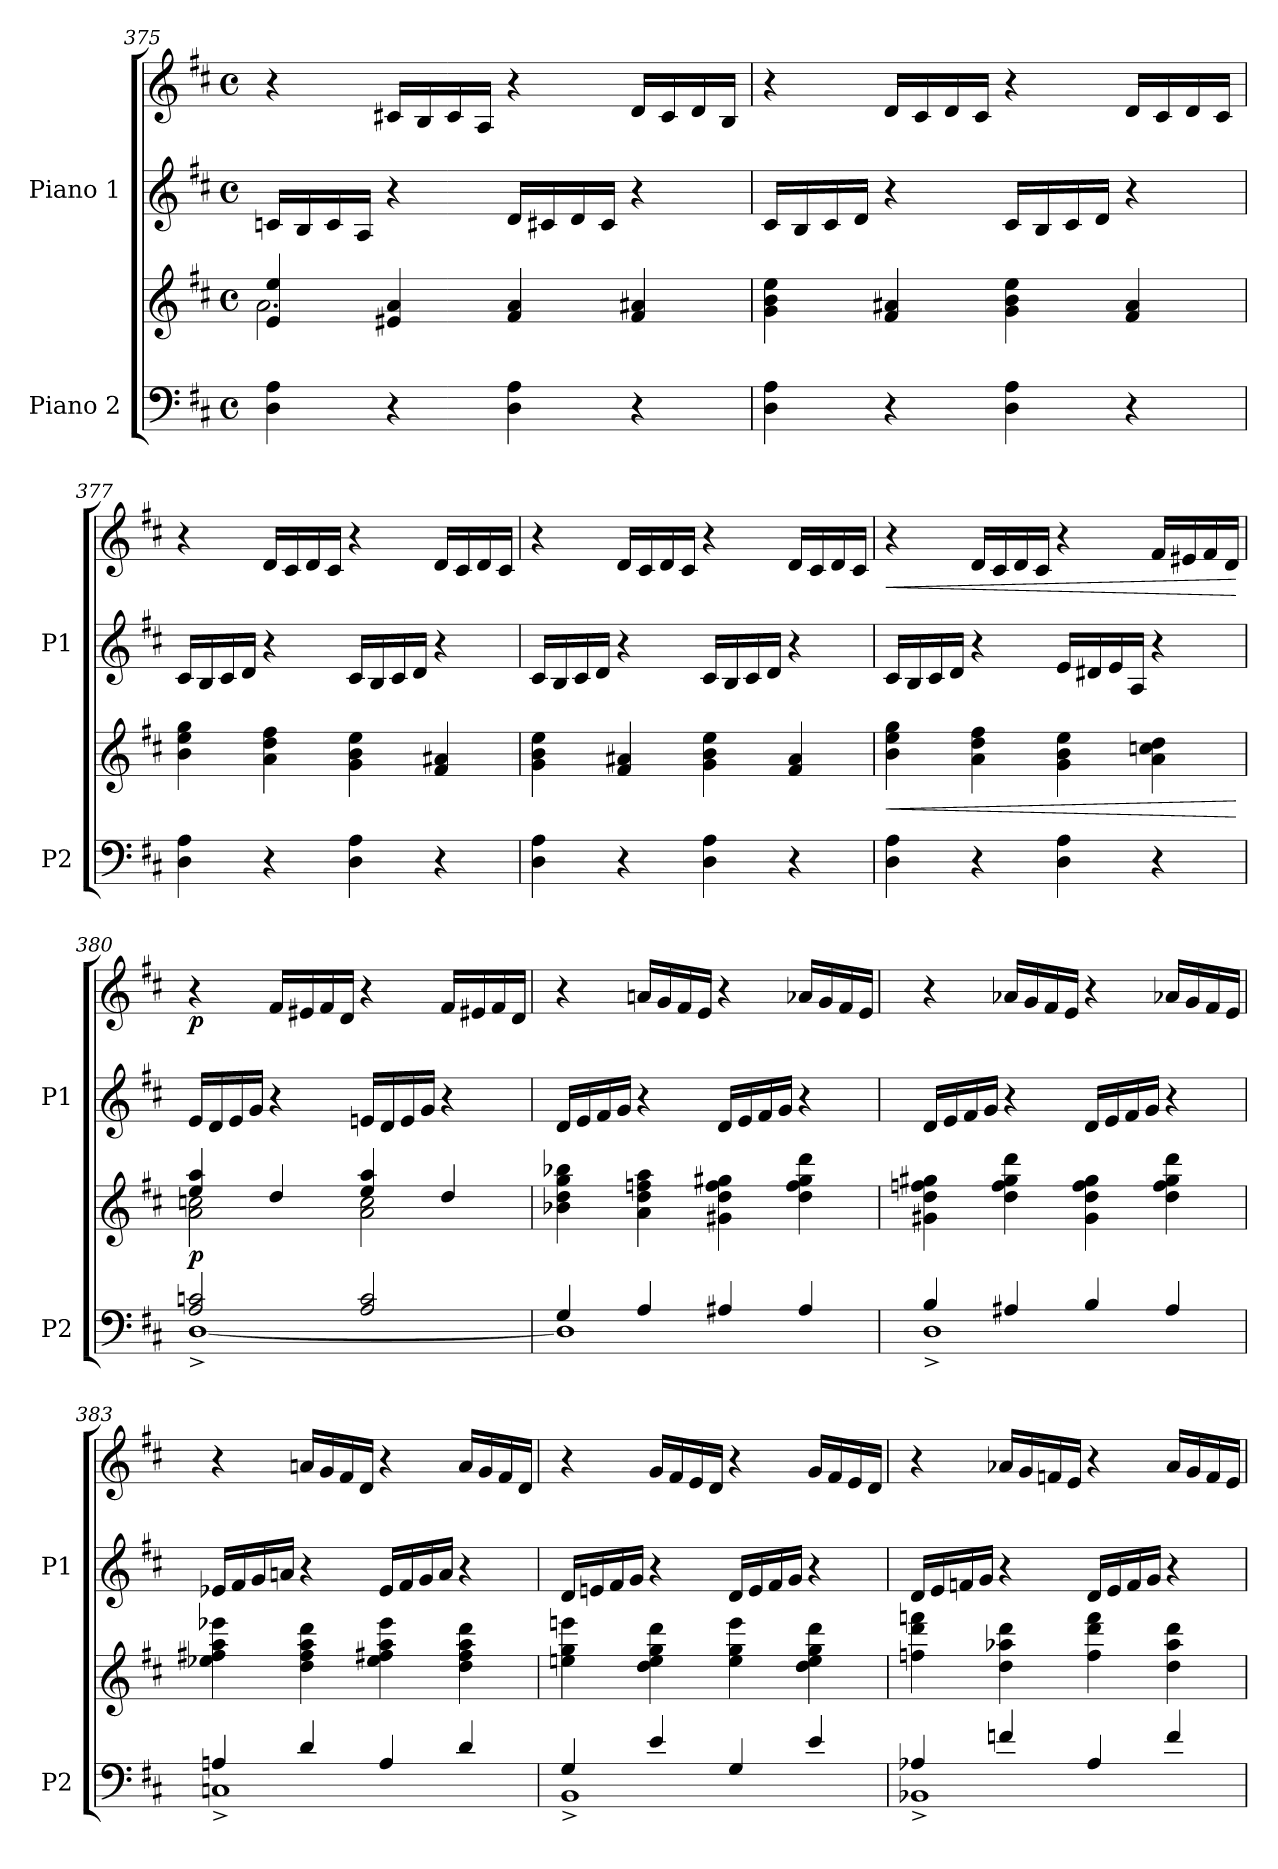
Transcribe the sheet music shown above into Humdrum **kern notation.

**kern	**kern	**dynam	**kern	**kern	**dynam
*part2	*part2	*part2	*part1	*part1	*part1
*staff4	*staff3	*staff3/4	*staff2	*staff1	*staff1/2
*I"Piano 2	*	*	*I"Piano 1	*	*
*I'P2	*	*	*I'P1	*	*
!!LO:LB:g=z
*clefF4	*clefG2	*	*clefG2	*clefG2	*
*k[f#c#]	*k[f#c#]	*	*k[f#c#]	*k[f#c#]	*
*M4/4	*M4/4	*	*M4/4	*M4/4	*
*met(c)	*met(c)	*	*met(c)	*met(c)	*
=375	=375	=375	=375	=375	=375
*	*^	*	*	*	*
4D\ 4A\	4e/ 4ee/	2.a\	.	16cn/LL	4r	.
.	.	.	.	16B/	.	.
.	.	.	.	16c/	.	.
.	.	.	.	16A/JJ	.	.
4r	4e#X/ 4a/	.	.	4r	16c#X/LL	.
.	.	.	.	.	16B/	.
.	.	.	.	.	16c#/	.
.	.	.	.	.	16A/JJ	.
4D\ 4A\	4f#/ 4a/	.	.	16d/LL	4r	.
.	.	.	.	16c#X/	.	.
.	.	.	.	16d/	.	.
.	.	.	.	16c#/JJ	.	.
4r	4f#/ 4a#X/	4reyy	.	4r	16d/LL	.
.	.	.	.	.	16c#/	.
.	.	.	.	.	16d/	.
.	.	.	.	.	16B/JJ	.
*	*v	*v	*	*	*	*
=376	=376	=376	=376	=376	=376
4D\ 4A\	4g\ 4b\ 4ee\	.	16c#/LL	4r	.
.	.	.	16B/	.	.
.	.	.	16c#/	.	.
.	.	.	16d/JJ	.	.
4r	4f#/ 4a#X/	.	4r	16d/LL	.
.	.	.	.	16c#/	.
.	.	.	.	16d/	.
.	.	.	.	16c#/JJ	.
4D\ 4A\	4g\ 4b\ 4ee\	.	16c#/LL	4r	.
.	.	.	16B/	.	.
.	.	.	16c#/	.	.
.	.	.	16d/JJ	.	.
4r	4f#/ 4a#/	.	4r	16d/LL	.
.	.	.	.	16c#/	.
.	.	.	.	16d/	.
.	.	.	.	16c#/JJ	.
!!LO:LB:g=z
=377	=377	=377	=377	=377	=377
4D\ 4A\	4b\ 4ee\ 4gg\	.	16c#/LL	4r	.
.	.	.	16B/	.	.
.	.	.	16c#/	.	.
.	.	.	16d/JJ	.	.
4r	4a\ 4dd\ 4ff#\	.	4r	16d/LL	.
.	.	.	.	16c#/	.
.	.	.	.	16d/	.
.	.	.	.	16c#/JJ	.
4D\ 4A\	4g\ 4b\ 4ee\	.	16c#/LL	4r	.
.	.	.	16B/	.	.
.	.	.	16c#/	.	.
.	.	.	16d/JJ	.	.
4r	4f#/ 4a#X/	.	4r	16d/LL	.
.	.	.	.	16c#/	.
.	.	.	.	16d/	.
.	.	.	.	16c#/JJ	.
=378	=378	=378	=378	=378	=378
4D\ 4A\	4g\ 4b\ 4ee\	.	16c#/LL	4r	.
.	.	.	16B/	.	.
.	.	.	16c#/	.	.
.	.	.	16d/JJ	.	.
4r	4f#/ 4a#X/	.	4r	16d/LL	.
.	.	.	.	16c#/	.
.	.	.	.	16d/	.
.	.	.	.	16c#/JJ	.
4D\ 4A\	4g\ 4b\ 4ee\	.	16c#/LL	4r	.
.	.	.	16B/	.	.
.	.	.	16c#/	.	.
.	.	.	16d/JJ	.	.
4r	4f#/ 4a#/	.	4r	16d/LL	.
.	.	.	.	16c#/	.
.	.	.	.	16d/	.
.	.	.	.	16c#/JJ	.
!!LO:PB:g=z
=379	=379	=379	=379	=379	=379
!	!	!LO:HP:b	!	!	!LO:HP:b
4D\ 4A\	4b\ 4ee\ 4gg\	<	16c#/LL	4r	<
.	.	.	16B/	.	.
.	.	.	16c#/	.	.
.	.	.	16d/JJ	.	.
4r	4a\ 4dd\ 4ff#\	.	4r	16d/LL	.
.	.	.	.	16c#/	.
.	.	.	.	16d/	.
.	.	.	.	16c#/JJ	.
4D\ 4A\	4g\ 4b\ 4ee\	.	16e/LL	4r	.
.	.	.	16d#X/	.	.
.	.	.	16e/	.	.
.	.	.	16A/JJ	.	.
4r	4a\ 4ccn\ 4dd\	.	4r	16f#/LL	.
.	.	.	.	16e#X/	.
.	.	.	.	16f#/	.
.	.	.	.	16d/JJ	.
.	.	[	.	.	[
=380	=380	=380	=380	=380	=380
*^	*^	*	*	*	*
!	!	!	!	!LO:DY:b	!	!	!LO:DY:b
2A/ 2cn/	[1D^	4ee/ 4aa/	2a\ 2ccn\	p	16e/LL	4r	p
.	.	.	.	.	16d/	.	.
.	.	.	.	.	16e/	.	.
.	.	.	.	.	16g/JJ	.	.
.	.	4dd/	.	.	4r	16f#/LL	.
.	.	.	.	.	.	16e#X/	.
.	.	.	.	.	.	16f#/	.
.	.	.	.	.	.	16d/JJ	.
2A/ 2c/	.	4ee/ 4aa/	2a\ 2cc\	.	16en/LL	4r	.
.	.	.	.	.	16d/	.	.
.	.	.	.	.	16e/	.	.
.	.	.	.	.	16g/JJ	.	.
.	.	4dd/	.	.	4r	16f#/LL	.
.	.	.	.	.	.	16e#X/	.
.	.	.	.	.	.	16f#/	.
.	.	.	.	.	.	16d/JJ	.
*	*	*v	*v	*	*	*	*
!!LO:LB:g=z
=381	=381	=381	=381	=381	=381	=381
4G/	1D]	4b-X\ 4dd\ 4gg\ 4bb-X\	.	16d/LL	4r	.
.	.	.	.	16e/	.	.
.	.	.	.	16f#/	.	.
.	.	.	.	16g/JJ	.	.
4A/	.	4a\ 4dd\ 4ffn\ 4aa\	.	4r	16an/LL	.
.	.	.	.	.	16g/	.
.	.	.	.	.	16f#/	.
.	.	.	.	.	16e/JJ	.
4A#X/	.	4g#X\ 4dd\ 4ff\ 4gg#X\	.	16d/LL	4r	.
.	.	.	.	16e/	.	.
.	.	.	.	16f#/	.	.
.	.	.	.	16g/JJ	.	.
4A#/	.	4dd\ 4ff\ 4gg#\ 4ddd\	.	4r	16a-X/LL	.
.	.	.	.	.	16g/	.
.	.	.	.	.	16f#/	.
.	.	.	.	.	16e/JJ	.
=382	=382	=382	=382	=382	=382	=382
4B/	1D^	4g#X\ 4dd\ 4ffn\ 4gg#X\	.	16d/LL	4r	.
.	.	.	.	16e/	.	.
.	.	.	.	16f#/	.	.
.	.	.	.	16g/JJ	.	.
4A#X/	.	4dd\ 4ff\ 4gg#\ 4ddd\	.	4r	16a-X/LL	.
.	.	.	.	.	16g/	.
.	.	.	.	.	16f#/	.
.	.	.	.	.	16e/JJ	.
4B/	.	4g#\ 4dd\ 4ff\ 4gg#\	.	16d/LL	4r	.
.	.	.	.	16e/	.	.
.	.	.	.	16f#/	.	.
.	.	.	.	16g/JJ	.	.
4A#/	.	4dd\ 4ff\ 4gg#\ 4ddd\	.	4r	16a-X/LL	.
.	.	.	.	.	16g/	.
.	.	.	.	.	16f#/	.
.	.	.	.	.	16e/JJ	.
!!LO:LB:g=z
=383	=383	=383	=383	=383	=383	=383
4An/	1Cn^	4ee-X\ 4ff#X\ 4aa\ 4eee-X\	.	16e-X/LL	4r	.
.	.	.	.	16f#/	.	.
.	.	.	.	16g/	.	.
.	.	.	.	16an/JJ	.	.
4d/	.	4dd\ 4ff#\ 4aa\ 4ddd\	.	4r	16an/LL	.
.	.	.	.	.	16g/	.
.	.	.	.	.	16f#/	.
.	.	.	.	.	16d/JJ	.
4A/	.	4ee-\ 4ff#X\ 4aa\ 4eee-\	.	16e-/LL	4r	.
.	.	.	.	16f#/	.	.
.	.	.	.	16g/	.	.
.	.	.	.	16a/JJ	.	.
4d/	.	4dd\ 4ff#\ 4aa\ 4ddd\	.	4r	16a/LL	.
.	.	.	.	.	16g/	.
.	.	.	.	.	16f#/	.
.	.	.	.	.	16d/JJ	.
=384	=384	=384	=384	=384	=384	=384
4G/	1BB^	4een\ 4gg\ 4eeen\	.	16d/LL	4r	.
.	.	.	.	16en/	.	.
.	.	.	.	16f#/	.	.
.	.	.	.	16g/JJ	.	.
4e/	.	4dd\ 4ee\ 4gg\ 4ddd\	.	4r	16g/LL	.
.	.	.	.	.	16f#/	.
.	.	.	.	.	16e/	.
.	.	.	.	.	16d/JJ	.
4G/	.	4ee\ 4gg\ 4eee\	.	16d/LL	4r	.
.	.	.	.	16e/	.	.
.	.	.	.	16f#/	.	.
.	.	.	.	16g/JJ	.	.
4e/	.	4dd\ 4ee\ 4gg\ 4ddd\	.	4r	16g/LL	.
.	.	.	.	.	16f#/	.
.	.	.	.	.	16e/	.
.	.	.	.	.	16d/JJ	.
=385	=385	=385	=385	=385	=385	=385
*	*	*	*	*	*MM129	*
4A-X/	1BB-X^	4ffn\ 4ddd\ 4fffn\	.	16d/LL	4r	.
.	.	.	.	16e/	.	.
.	.	.	.	16fn/	.	.
.	.	.	.	16g/JJ	.	.
4fn/	.	4dd\ 4aa-X\ 4ddd\	.	4r	16a-X/LL	.
.	.	.	.	.	16g/	.
.	.	.	.	.	16fn/	.
.	.	.	.	.	16e/JJ	.
4A-/	.	4ff\ 4ddd\ 4fff\	.	16d/LL	4r	.
.	.	.	.	16e/	.	.
.	.	.	.	16f/	.	.
.	.	.	.	16g/JJ	.	.
4f/	.	4dd\ 4aa-\ 4ddd\	.	4r	16a-/LL	.
.	.	.	.	.	16g/	.
.	.	.	.	.	16f/	.
.	.	.	.	.	16e/JJ	.
*v	*v	*	*	*	*	*
=	=	=	=	=	=
*-	*-	*-	*-	*-	*-
